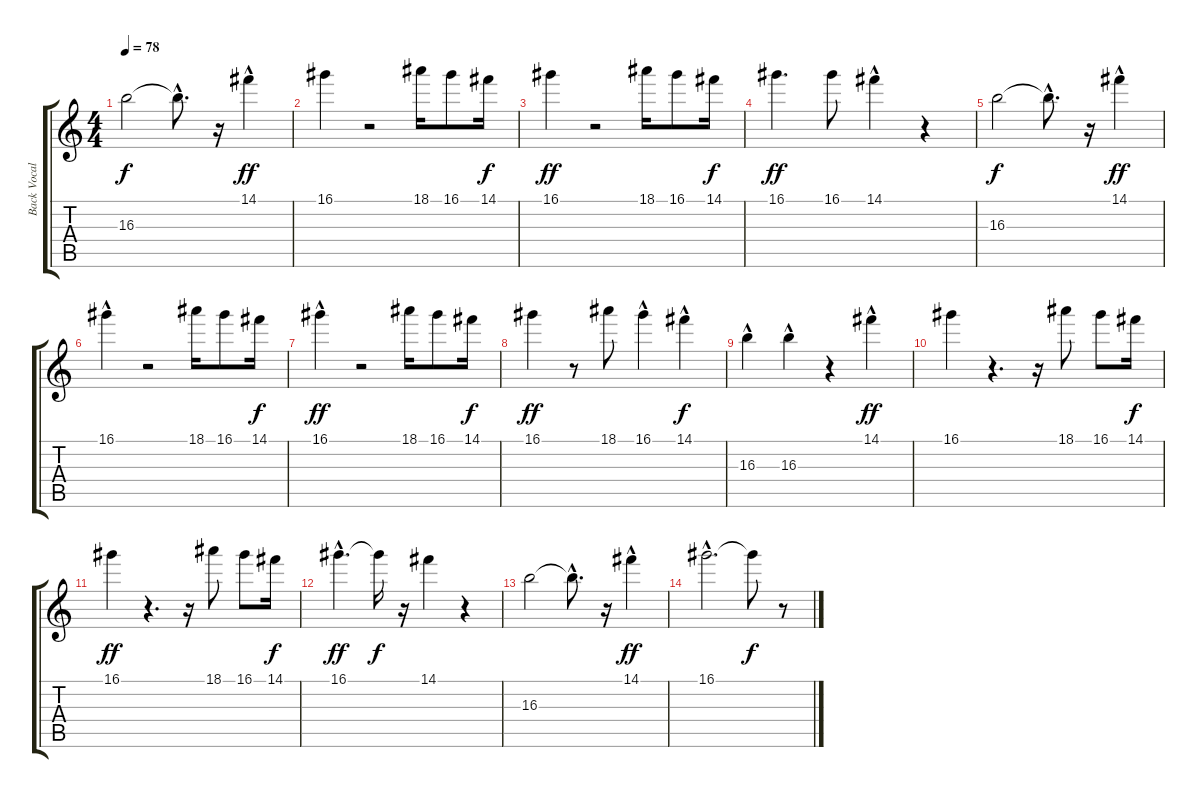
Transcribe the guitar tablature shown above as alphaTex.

\track ("Back Vocals" "Back Vocal") {instrument acousticguitarnylon}
\staff {score tabs}
\tuning (E4 B3 G3 D3 A2 E2) {hide}
\ts (4 4)
\tempo 78
\clef g2
\ks c
16.3.2{dy f} 16.3{hac t}.8{d} r.16 14.1{hac}.4{dy ff} |
16.1.4 r.2 18.1.16 16.1.8 14.1.16{dy f} |
16.1.4{dy ff} r.2 18.1.16 16.1.8 14.1.16{dy f} |
16.1.4{d dy ff} 16.1.8 14.1{hac}.4 r.4 |
16.3.2{dy f} 16.3{hac t}.8{d} r.16 14.1{hac}.4{dy ff} |
16.1{hac}.4 r.2 18.1.16 16.1.8 14.1.16{dy f} |
16.1{hac}.4{dy ff} r.2 18.1.16 16.1.8 14.1.16{dy f} |
16.1.4{dy ff} r.8 18.1.8 16.1{hac}.4 14.1{hac}.4{dy f} |
16.3{hac}.4 16.3{hac}.4 r.4 14.1{hac}.4{dy ff} |
16.1.4 r.4{d} r.16 18.1.8 16.1.8 14.1.16{dy f} |
16.1.4{dy ff} r.4{d} r.16 18.1.8 16.1.8 14.1.16{dy f} |
16.1{hac}.4{d dy ff} 16.1{t}.16{dy f} r.16 14.1.4 r.4 |
16.3.2 16.3{hac t}.8{d} r.16 14.1{hac}.4{dy ff} |
16.1{hac}.2{d} 16.1{t}.8{dy f} r.8
